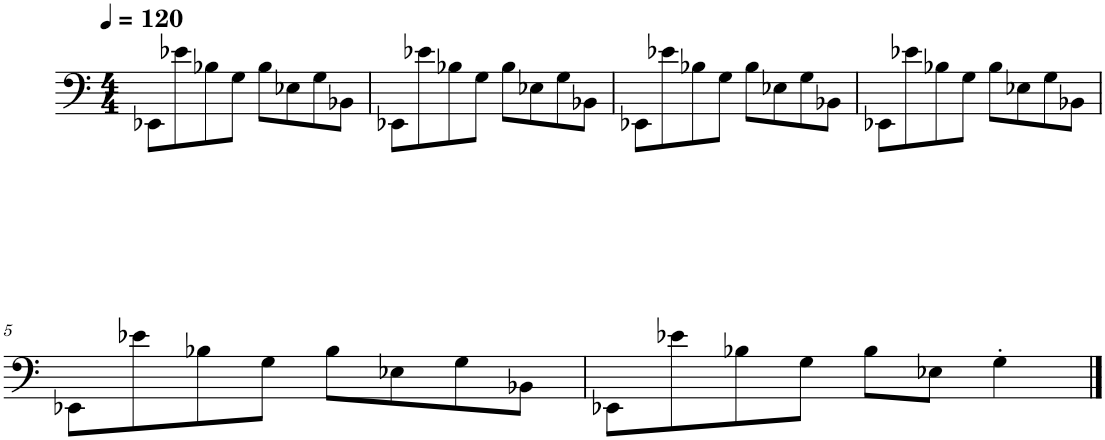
**kern
*part1
*staff1
*I"Violoncello
*I'Vc.
*clefF4
*k[]
*M4/4
*MM120
=1
8EE-X\L
8e-X\
8B-X\
8G\J
8B-\L
8E-X\
8G\
8BB-X\J
=2
8EE-X\L
8e-X\
8B-X\
8G\J
8B-\L
8E-X\
8G\
8BB-X\J
=3
8EE-X\L
8e-X\
8B-X\
8G\J
8B-\L
8E-X\
8G\
8BB-X\J
=4
8EE-X\L
8e-X\
8B-X\
8G\J
8B-\L
8E-X\
8G\
8BB-X\J
!!LO:LB:g=z
=5
8EE-X\L
8e-X\
8B-X\
8G\J
8B-\L
8E-X\
8G\
8BB-X\J
=6
8EE-X\L
8e-X\
8B-X\
8G\J
8B-\L
8E-X\J
4G'\
==
*-
